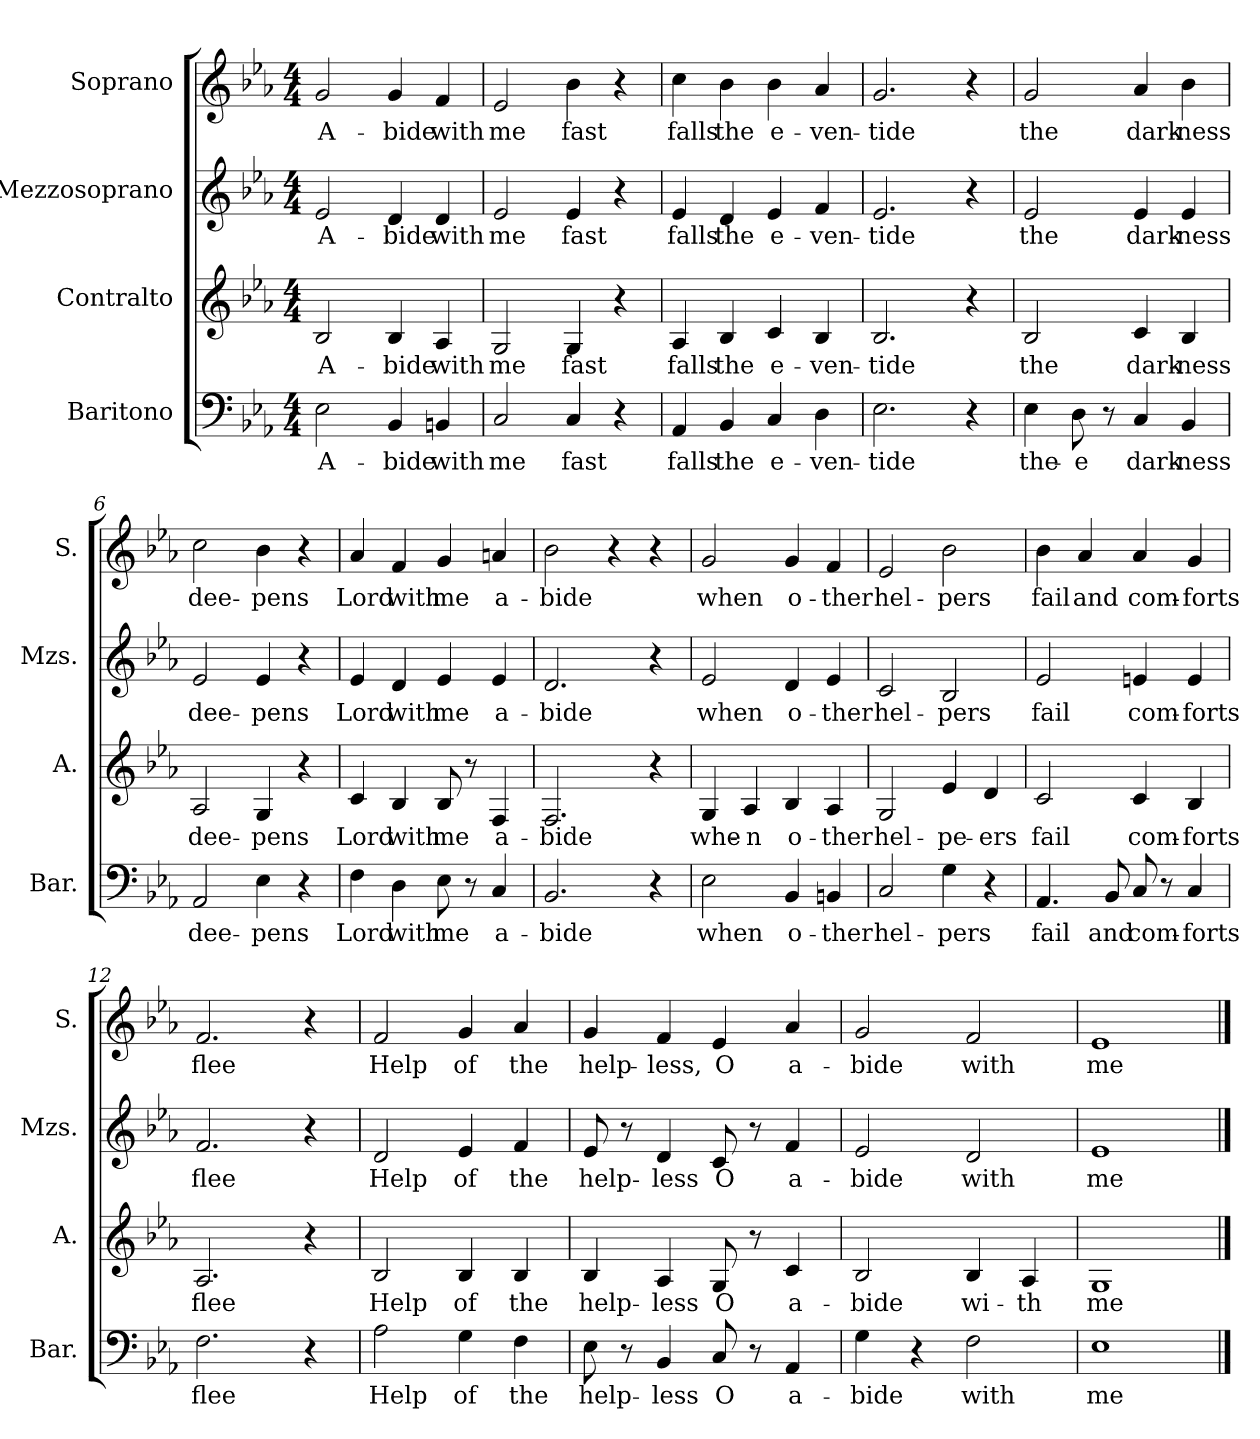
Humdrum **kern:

**kern	**text	**kern	**text	**kern	**text	**kern	**text
*part4	*part4	*part3	*part3	*part2	*part2	*part1	*part1
*staff4	*staff4	*staff3	*staff3	*staff2	*staff2	*staff1	*staff1
*I"Baritono	*	*I"Contralto	*	*I"Mezzosoprano	*	*I"Soprano	*
*I'Bar.	*	*I'A.	*	*I'Mzs.	*	*I'S.	*
*clefF4	*	*clefG2	*	*clefG2	*	*clefG2	*
*k[b-e-a-]	*	*k[b-e-a-]	*	*k[b-e-a-]	*	*k[b-e-a-]	*
*M4/4	*	*M4/4	*	*M4/4	*	*M4/4	*
*MM80	*	*MM80	*	*MM80	*	*MM80	*
=1	=1	=1	=1	=1	=1	=1	=1
!	!LO:LY:b	!	!LO:LY:b	!	!LO:LY:b	!	!LO:LY:b
2E-\	A-	2B-/	A-	2e-/	A-	2g/	A-
!	!LO:LY:b	!	!LO:LY:b	!	!LO:LY:b	!	!LO:LY:b
4BB-/	-bide	4B-/	-bide	4d/	-bide	4g/	-bide
!	!LO:LY:b	!	!LO:LY:b	!	!LO:LY:b	!	!LO:LY:b
4BBn/	with	4A-/	with	4d/	with	4f/	with
=2	=2	=2	=2	=2	=2	=2	=2
!	!LO:LY:b	!	!LO:LY:b	!	!LO:LY:b	!	!LO:LY:b
2C/	me	2G/	me	2e-/	me	2e-/	me
!	!LO:LY:b	!	!LO:LY:b	!	!LO:LY:b	!	!LO:LY:b
4C/	fast	4G/	fast	4e-/	fast	4b-\	fast
4r	.	4r	.	4r	.	4r	.
=3	=3	=3	=3	=3	=3	=3	=3
!	!LO:LY:b	!	!LO:LY:b	!	!LO:LY:b	!	!LO:LY:b
4AA-/	falls	4A-/	falls	4e-/	falls	4cc\	falls
!	!LO:LY:b	!	!LO:LY:b	!	!LO:LY:b	!	!LO:LY:b
4BB-/	the	4B-/	the	4d/	the	4b-\	the
!	!LO:LY:b	!	!LO:LY:b	!	!LO:LY:b	!	!LO:LY:b
4C/	e-	4c/	e-	4e-/	e-	4b-\	e-
!	!LO:LY:b	!	!LO:LY:b	!	!LO:LY:b	!	!LO:LY:b
4D\	-ven-	4B-/	-ven-	4f/	-ven-	4a-/	-ven-
=4	=4	=4	=4	=4	=4	=4	=4
!	!LO:LY:b	!	!LO:LY:b	!	!LO:LY:b	!	!LO:LY:b
2.E-\	-tide	2.B-/	-tide	2.e-/	-tide	2.g/	-tide
4r	.	4r	.	4r	.	4r	.
!!LO:LB:g=z
=5	=5	=5	=5	=5	=5	=5	=5
!	!LO:LY:b	!	!LO:LY:b	!	!LO:LY:b	!	!LO:LY:b
4E-\	the-	2B-/	the	2e-/	the	2g/	the
!	!LO:LY:b	!	!	!	!	!	!
8D\	-e	.	.	.	.	.	.
8r	.	.	.	.	.	.	.
!	!LO:LY:b	!	!LO:LY:b	!	!LO:LY:b	!	!LO:LY:b
4C/	dark-	4c/	dark-	4e-/	dark-	4a-/	dark-
!	!LO:LY:b	!	!LO:LY:b	!	!LO:LY:b	!	!LO:LY:b
4BB-/	-ness	4B-/	-ness	4e-/	-ness	4b-\	-ness
=6	=6	=6	=6	=6	=6	=6	=6
!	!LO:LY:b	!	!LO:LY:b	!	!LO:LY:b	!	!LO:LY:b
2AA-/	dee-	2A-/	dee-	2e-/	dee-	2cc\	dee-
!	!LO:LY:b	!	!LO:LY:b	!	!LO:LY:b	!	!LO:LY:b
4E-\	-pens	4G/	-pens	4e-/	-pens	4b-\	-pens
4r	.	4r	.	4r	.	4r	.
=7	=7	=7	=7	=7	=7	=7	=7
!	!LO:LY:b	!	!LO:LY:b	!	!LO:LY:b	!	!LO:LY:b
4F\	Lord	4c/	Lord	4e-/	Lord	4a-/	Lord
!	!LO:LY:b	!	!LO:LY:b	!	!LO:LY:b	!	!LO:LY:b
4D\	with	4B-/	with	4d/	with	4f/	with
!	!LO:LY:b	!	!LO:LY:b	!	!LO:LY:b	!	!LO:LY:b
8E-\	me	8B-/	me	4e-/	me	4g/	me
8r	.	8r	.	.	.	.	.
!	!LO:LY:b	!	!LO:LY:b	!	!LO:LY:b	!	!LO:LY:b
4C/	a-	4F/	a-	4e-/	a-	4an/	a-
=8	=8	=8	=8	=8	=8	=8	=8
!	!LO:LY:b	!	!LO:LY:b	!	!LO:LY:b	!	!LO:LY:b
2.BB-/	-bide	2.F/	-bide	2.d/	-bide	2b-\	-bide
.	.	.	.	.	.	4r	.
4r	.	4r	.	4r	.	4r	.
!!LO:LB:g=z
=9	=9	=9	=9	=9	=9	=9	=9
!	!LO:LY:b	!	!LO:LY:b	!	!LO:LY:b	!	!LO:LY:b
2E-\	when	4G/	whe-	2e-/	when	2g/	when
!	!	!	!LO:LY:b	!	!	!	!
.	.	4A-/	-n	.	.	.	.
!	!LO:LY:b	!	!LO:LY:b	!	!LO:LY:b	!	!LO:LY:b
4BB-/	o-	4B-/	o-	4d/	o-	4g/	o-
!	!LO:LY:b	!	!LO:LY:b	!	!LO:LY:b	!	!LO:LY:b
4BBn/	-ther	4A-/	-ther	4e-/	-ther	4f/	-ther
=10	=10	=10	=10	=10	=10	=10	=10
!	!LO:LY:b	!	!LO:LY:b	!	!LO:LY:b	!	!LO:LY:b
2C/	hel-	2G/	hel-	2c/	hel-	2e-/	hel-
!	!LO:LY:b	!	!LO:LY:b	!	!LO:LY:b	!	!LO:LY:b
4G\	-pers	4e-/	-pe-	2B-/	-pers	2b-\	-pers
!	!	!	!LO:LY:b	!	!	!	!
4r	.	4d/	-ers	.	.	.	.
=11	=11	=11	=11	=11	=11	=11	=11
!	!LO:LY:b	!	!LO:LY:b	!	!LO:LY:b	!	!LO:LY:b
4.AA-/	fail	2c/	fail	2e-/	fail	4b-\	fail
!	!	!	!	!	!	!	!LO:LY:b
.	.	.	.	.	.	4a-/	and
!	!LO:LY:b	!	!	!	!	!	!
8BB-/	and	.	.	.	.	.	.
!	!LO:LY:b	!	!LO:LY:b	!	!LO:LY:b	!	!LO:LY:b
8C/	com-	4c/	com-	4en/	com-	4a-/	com-
8r	.	.	.	.	.	.	.
!	!LO:LY:b	!	!LO:LY:b	!	!LO:LY:b	!	!LO:LY:b
4C/	-forts	4B-/	-forts	4e/	-forts	4g/	-forts
=12	=12	=12	=12	=12	=12	=12	=12
!	!LO:LY:b	!	!LO:LY:b	!	!LO:LY:b	!	!LO:LY:b
2.F\	flee	2.A-/	flee	2.f/	flee	2.f/	flee
4r	.	4r	.	4r	.	4r	.
!!LO:LB:g=z
=13	=13	=13	=13	=13	=13	=13	=13
!	!LO:LY:b	!	!LO:LY:b	!	!LO:LY:b	!	!LO:LY:b
2A-\	Help	2B-/	Help	2d/	Help	2f/	Help
!	!LO:LY:b	!	!LO:LY:b	!	!LO:LY:b	!	!LO:LY:b
4G\	of	4B-/	of	4e-/	of	4g/	of
!	!LO:LY:b	!	!LO:LY:b	!	!LO:LY:b	!	!LO:LY:b
4F\	the	4B-/	the	4f/	the	4a-/	the
=14	=14	=14	=14	=14	=14	=14	=14
!	!LO:LY:b	!	!LO:LY:b	!	!LO:LY:b	!	!LO:LY:b
8E-\	help-	4B-/	help-	8e-/	help-	4g/	help-
8r	.	.	.	8r	.	.	.
!	!LO:LY:b	!	!LO:LY:b	!	!LO:LY:b	!	!LO:LY:b
4BB-/	-less	4A-/	-less	4d/	-less	4f/	-less,
!	!LO:LY:b	!	!LO:LY:b	!	!LO:LY:b	!	!LO:LY:b
8C/	O	8G/	O	8c/	O	4e-/	O
8r	.	8r	.	8r	.	.	.
!	!LO:LY:b	!	!LO:LY:b	!	!LO:LY:b	!	!LO:LY:b
4AA-/	a-	4c/	a-	4f/	a-	4a-/	a-
=15	=15	=15	=15	=15	=15	=15	=15
!	!LO:LY:b	!	!LO:LY:b	!	!LO:LY:b	!	!LO:LY:b
4G\	-bide	2B-/	-bide	2e-/	-bide	2g/	-bide
4r	.	.	.	.	.	.	.
!	!LO:LY:b	!	!LO:LY:b	!	!LO:LY:b	!	!LO:LY:b
2F\	with	4B-/	wi-	2d/	with	2f/	with
!	!	!	!LO:LY:b	!	!	!	!
.	.	4A-/	-th	.	.	.	.
=16	=16	=16	=16	=16	=16	=16	=16
!	!LO:LY:b	!	!LO:LY:b	!	!LO:LY:b	!	!LO:LY:b
1E-	me	1G	me	1e-	me	1e-	me
==	==	==	==	==	==	==	==
*-	*-	*-	*-	*-	*-	*-	*-
